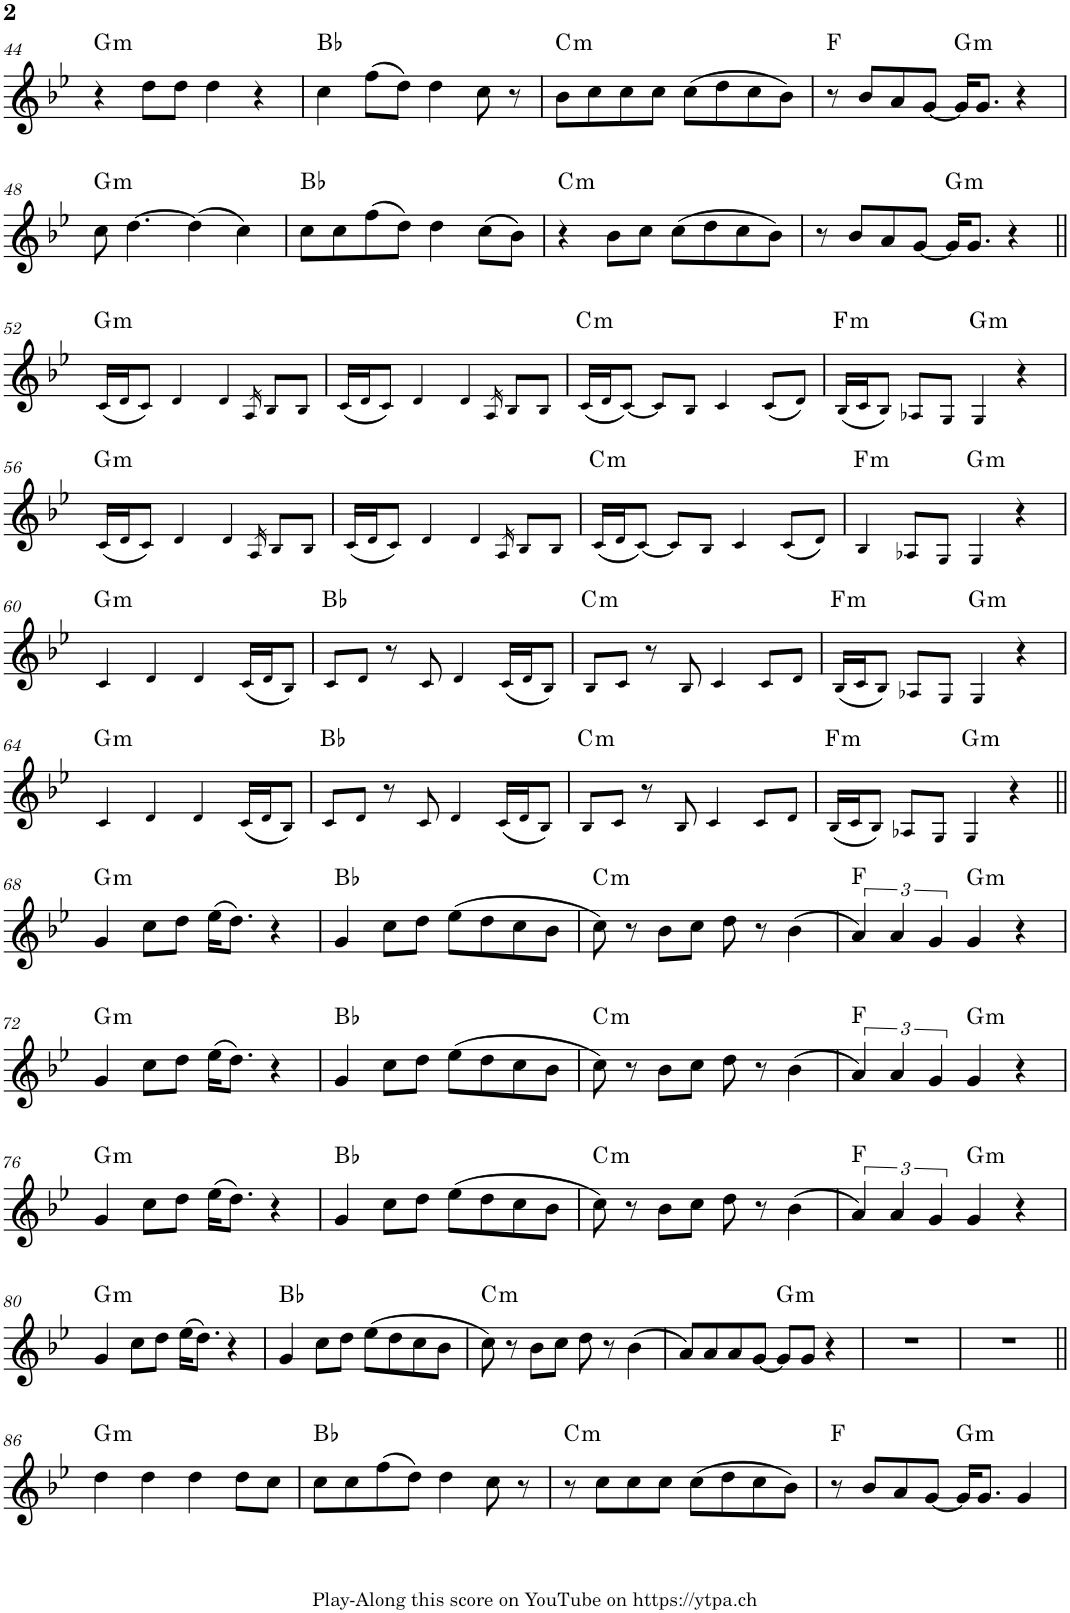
**kern	**harte
*part1	*part1
*staff1	*
*I"Piano	*
*I'Pno.	*
!!LO:PB:g=z
*clefG2	*
*k[b-e-]	*
*M4/4	*
=44	=44
!	!LO:H:kt=m
4r	G:min
8dd\L	.
8dd\J	.
4dd\	.
4r	.
=45	=45
4cc\	Bb:maj
(8ff\L	.
8dd\J)	.
4dd\	.
8cc\	.
8r	.
=46	=46
!	!LO:H:kt=m
8b-\L	C:min
8cc\	.
8cc\	.
8cc\J	.
(8cc\L	.
8dd\	.
8cc\	.
8b-\J)	.
=47	=47
8r	F:maj
8b-/L	.
8a/	.
[8g/J	.
!	!LO:H:kt=m
16g/KL]	G:min
8.g/J	.
4r	.
!!LO:LB:g=z
=48	=48
!	!LO:H:kt=m
8cc\	G:min
[4.dd\	.
(4dd\]	.
4cc\)	.
=49	=49
8cc\L	Bb:maj
8cc\	.
(8ff\	.
8dd\J)	.
4dd\	.
(8cc\L	.
8b-\J)	.
=50	=50
!	!LO:H:kt=m
4r	C:min
8b-\L	.
8cc\J	.
(8cc\L	.
8dd\	.
8cc\	.
8b-\J)	.
=51	=51
8r	.
8b-/L	.
8a/	.
[8g/J	.
!	!LO:H:kt=m
16g/KL]	G:min
8.g/J	.
4r	.
!!LO:LB:g=z
=52||	=52||
!	!LO:H:kt=m
(16c!/LL	G:min
16d!/J	.
8c!/J)	.
4d!/	.
4d!/	.
16qA/	.
8B-!/L	.
8B-!/J	.
=53	=53
(16c!/LL	.
16d!/J	.
8c!/J)	.
4d!/	.
4d!/	.
16qA/	.
8B-!/L	.
8B-!/J	.
=54	=54
!	!LO:H:kt=m
(16c!/LL	C:min
16d!/J	.
[8c!/J)	.
8c!/L]	.
8B-!/J	.
4c!/	.
(8c!/L	.
8d!/J)	.
=55	=55
!	!LO:H:kt=m
(16B-!/LL	F:min
16c!/J	.
8B-!/J)	.
8A-X!/L	.
8G!/J	.
!	!LO:H:kt=m
4G!/	G:min
4r	.
!!LO:LB:g=z
=56	=56
!	!LO:H:kt=m
(16c!/LL	G:min
16d!/J	.
8c!/J)	.
4d!/	.
4d!/	.
16qA/	.
8B-!/L	.
8B-!/J	.
=57	=57
(16c!/LL	.
16d!/J	.
8c!/J)	.
4d!/	.
4d!/	.
16qA/	.
8B-!/L	.
8B-!/J	.
=58	=58
!	!LO:H:kt=m
(16c!/LL	C:min
16d!/J	.
[8c!/J)	.
8c!/L]	.
8B-!/J	.
4c!/	.
(8c!/L	.
8d!/J)	.
=59	=59
!	!LO:H:kt=m
4B-!/	F:min
8A-X!/L	.
8G!/J	.
!	!LO:H:kt=m
4G!/	G:min
4r	.
!!LO:LB:g=z
=60	=60
!	!LO:H:kt=m
4c!/	G:min
4d!/	.
4d!/	.
(16c!/LL	.
16d!/J	.
8B-!/J)	.
=61	=61
8c!/L	Bb:maj
8d!/J	.
8r	.
8c!/	.
4d!/	.
(16c!/LL	.
16d!/J	.
8B-!/J)	.
=62	=62
!	!LO:H:kt=m
8B-!/L	C:min
8c!/J	.
8r	.
8B-!/	.
4c!/	.
8c!/L	.
8d!/J	.
=63	=63
!	!LO:H:kt=m
(16B-!/LL	F:min
16c!/J	.
8B-!/J)	.
8A-X!/L	.
8G!/J	.
!	!LO:H:kt=m
4G!/	G:min
4r	.
!!LO:LB:g=z
=64	=64
!	!LO:H:kt=m
4c!/	G:min
4d!/	.
4d!/	.
(16c!/LL	.
16d!/J	.
8B-!/J)	.
=65	=65
8c!/L	Bb:maj
8d!/J	.
8r	.
8c!/	.
4d!/	.
(16c!/LL	.
16d!/J	.
8B-!/J)	.
=66	=66
!	!LO:H:kt=m
8B-!/L	C:min
8c!/J	.
8r	.
8B-!/	.
4c!/	.
8c!/L	.
8d!/J	.
=67	=67
!	!LO:H:kt=m
(16B-!/LL	F:min
16c!/J	.
8B-!/J)	.
8A-X!/L	.
8G!/J	.
!	!LO:H:kt=m
4G!/	G:min
4r	.
!!LO:LB:g=z
=68||	=68||
!	!LO:H:kt=m
4g/	G:min
8cc\L	.
8dd\J	.
(16ee-\KL	.
8.dd\J)	.
4r	.
=69	=69
4g/	Bb:maj
8cc\L	.
8dd\J	.
(8ee-\L	.
8dd\	.
8cc\	.
8b-\J	.
=70	=70
!	!LO:H:kt=m
8cc\)	C:min
8r	.
8b-\L	.
8cc\J	.
8dd\	.
8r	.
(4b-\	.
=71	=71
6a/)	F:maj
6a/	.
6g/	.
!	!LO:H:kt=m
4g/	G:min
4r	.
!!LO:LB:g=z
=72	=72
!	!LO:H:kt=m
4g/	G:min
8cc\L	.
8dd\J	.
(16ee-\KL	.
8.dd\J)	.
4r	.
=73	=73
4g/	Bb:maj
8cc\L	.
8dd\J	.
(8ee-\L	.
8dd\	.
8cc\	.
8b-\J	.
=74	=74
!	!LO:H:kt=m
8cc\)	C:min
8r	.
8b-\L	.
8cc\J	.
8dd\	.
8r	.
(4b-\	.
=75	=75
6a/)	F:maj
6a/	.
6g/	.
!	!LO:H:kt=m
4g/	G:min
4r	.
!!LO:LB:g=z
=76	=76
!	!LO:H:kt=m
4g/	G:min
8cc\L	.
8dd\J	.
(16ee-\KL	.
8.dd\J)	.
4r	.
=77	=77
4g/	Bb:maj
8cc\L	.
8dd\J	.
(8ee-\L	.
8dd\	.
8cc\	.
8b-\J	.
=78	=78
!	!LO:H:kt=m
8cc\)	C:min
8r	.
8b-\L	.
8cc\J	.
8dd\	.
8r	.
(4b-\	.
=79	=79
6a/)	F:maj
6a/	.
6g/	.
!	!LO:H:kt=m
4g/	G:min
4r	.
!!LO:LB:g=z
=80	=80
!	!LO:H:kt=m
4g/	G:min
8cc\L	.
8dd\J	.
(16ee-\KL	.
8.dd\J)	.
4r	.
=81	=81
4g/	Bb:maj
8cc\L	.
8dd\J	.
(8ee-\L	.
8dd\	.
8cc\	.
8b-\J	.
=82	=82
!	!LO:H:kt=m
8cc\)	C:min
8r	.
8b-\L	.
8cc\J	.
8dd\	.
8r	.
(4b-\	.
=83	=83
8a/L)	.
8a/	.
8a/	.
[8g/J	.
!	!LO:H:kt=m
8g/L]	G:min
8g/J	.
4r	.
=84	=84
1r	.
=85	=85
1r	.
!!LO:LB:g=z
=86||	=86||
!	!LO:H:kt=m
4dd\	G:min
4dd\	.
4dd\	.
8dd\L	.
8cc\J	.
=87	=87
8cc\L	Bb:maj
8cc\	.
(8ff\	.
8dd\J)	.
4dd\	.
8cc\	.
8r	.
=88	=88
!	!LO:H:kt=m
8r	C:min
8cc\L	.
8cc\	.
8cc\J	.
(8cc\L	.
8dd\	.
8cc\	.
8b-\J)	.
=89	=89
8r	F:maj
8b-/L	.
8a/	.
[8g/J	.
!	!LO:H:kt=m
16g/KL]	G:min
8.g/J	.
4g/	.
=	=
*-	*-
